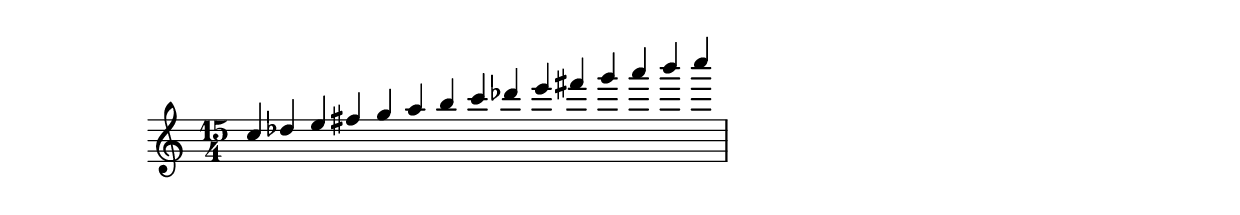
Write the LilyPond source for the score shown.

\version "2.18.2" \score { \new Staff << \new Voice { \set midiInstrument = #"piano" \voiceOne
 \key c \major \time 15/4
\override Voice.TextScript.font-size = #-4
 { c'' des'' e'' fis'' g'' a'' b'' c''' des''' e''' fis''' g''' a''' b''' c''''  } 
 } >> \layout { } \midi { \context { \Staff \remove "Staff_performer" }
\context { \Voice \consists "Staff_performer" } \tempo 2 = 60 } }
\paper{oddHeaderMarkup = ##f oddFooterMarkup = ##f}
